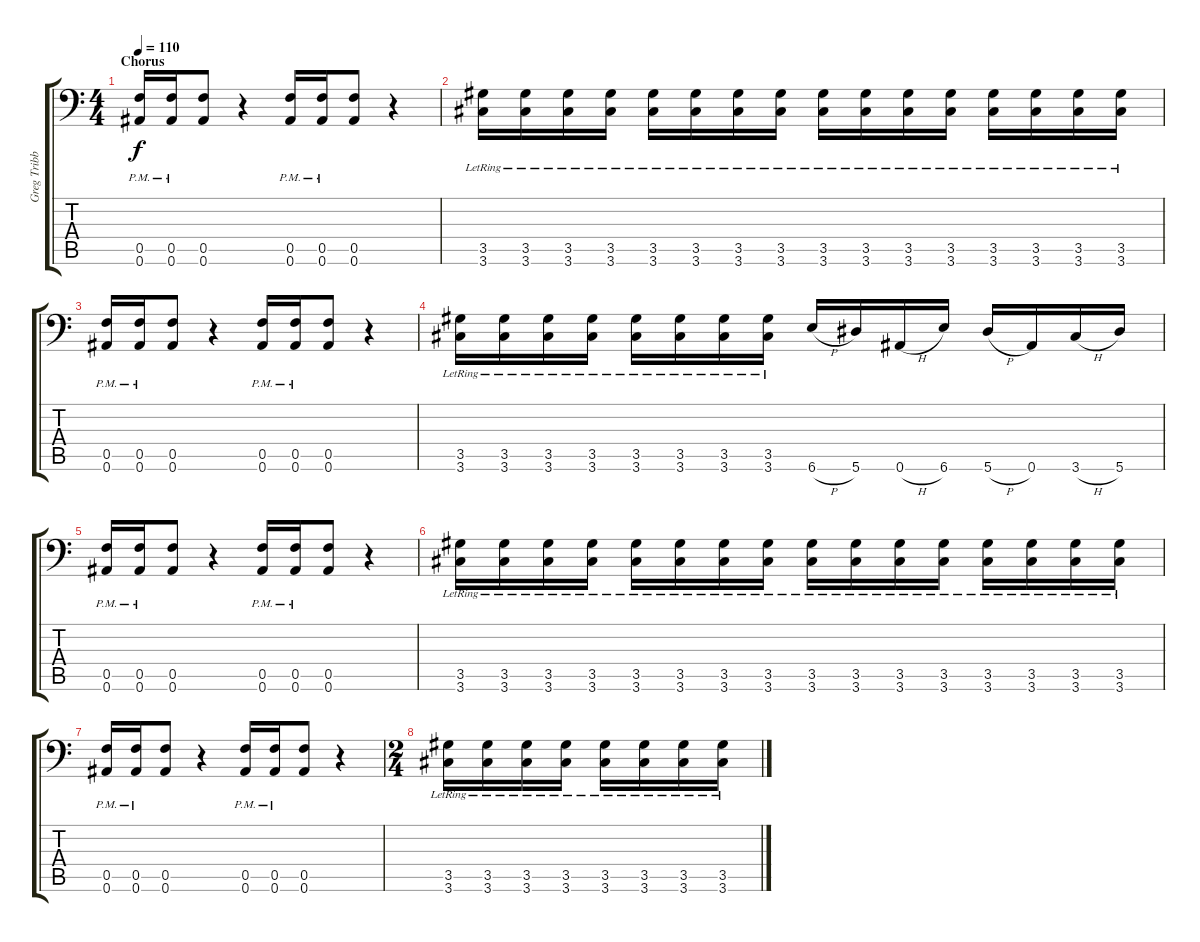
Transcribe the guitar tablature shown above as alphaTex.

\track ("Greg Tribbett" "Greg Tribb") {instrument distortionguitar}
\staff {score tabs}
\tuning (C4 G3 Eb3 Bb2 F2 Bb1) {hide}
\ts (4 4)
\section ("" "Chorus")
\tempo 110
\clef f4
\ks c
(0.5{pm} 0.6{pm}).16{dy f} (0.5{pm} 0.6{pm}).16 (0.5 0.6).8 r.4 (0.5{pm} 0.6{pm}).16 (0.5{pm} 0.6{pm}).16 (0.5 0.6).8 r.4 |
(3.5{lr} 3.6{lr}).16 (3.5{lr} 3.6{lr}).16 (3.5{lr} 3.6{lr}).16 (3.5{lr} 3.6{lr}).16 (3.5{lr} 3.6{lr}).16 (3.5{lr} 3.6{lr}).16 (3.5{lr} 3.6{lr}).16 (3.5{lr} 3.6{lr}).16 (3.5{lr} 3.6{lr}).16 (3.5{lr} 3.6{lr}).16 (3.5{lr} 3.6{lr}).16 (3.5{lr} 3.6{lr}).16 (3.5{lr} 3.6{lr}).16 (3.5{lr} 3.6{lr}).16 (3.5{lr} 3.6{lr}).16 (3.5{lr} 3.6{lr}).16 |
(0.5{pm} 0.6{pm}).16 (0.5{pm} 0.6{pm}).16 (0.5 0.6).8 r.4 (0.5{pm} 0.6{pm}).16 (0.5{pm} 0.6{pm}).16 (0.5 0.6).8 r.4 |
(3.5{lr} 3.6{lr}).16 (3.5{lr} 3.6{lr}).16 (3.5{lr} 3.6{lr}).16 (3.5{lr} 3.6{lr}).16 (3.5{lr} 3.6{lr}).16 (3.5{lr} 3.6{lr}).16 (3.5{lr} 3.6{lr}).16 (3.5{lr} 3.6{lr}).16 6.6{h}.16 5.6.16 0.6{h}.16 6.6.16 5.6{h}.16 0.6.16 3.6{h}.16 5.6.16 |
(0.5{pm} 0.6{pm}).16 (0.5{pm} 0.6{pm}).16 (0.5 0.6).8 r.4 (0.5{pm} 0.6{pm}).16 (0.5{pm} 0.6{pm}).16 (0.5 0.6).8 r.4 |
(3.5{lr} 3.6{lr}).16 (3.5{lr} 3.6{lr}).16 (3.5{lr} 3.6{lr}).16 (3.5{lr} 3.6{lr}).16 (3.5{lr} 3.6{lr}).16 (3.5{lr} 3.6{lr}).16 (3.5{lr} 3.6{lr}).16 (3.5{lr} 3.6{lr}).16 (3.5{lr} 3.6{lr}).16 (3.5{lr} 3.6{lr}).16 (3.5{lr} 3.6{lr}).16 (3.5{lr} 3.6{lr}).16 (3.5{lr} 3.6{lr}).16 (3.5{lr} 3.6{lr}).16 (3.5{lr} 3.6{lr}).16 (3.5{lr} 3.6{lr}).16 |
(0.5{pm} 0.6{pm}).16 (0.5{pm} 0.6{pm}).16 (0.5 0.6).8 r.4 (0.5{pm} 0.6{pm}).16 (0.5{pm} 0.6{pm}).16 (0.5 0.6).8 r.4 |
\ts (2 4)
(3.5{lr} 3.6{lr}).16 (3.5{lr} 3.6{lr}).16 (3.5{lr} 3.6{lr}).16 (3.5{lr} 3.6{lr}).16 (3.5{lr} 3.6{lr}).16 (3.5{lr} 3.6{lr}).16 (3.5{lr} 3.6{lr}).16 (3.5{lr} 3.6{lr}).16
